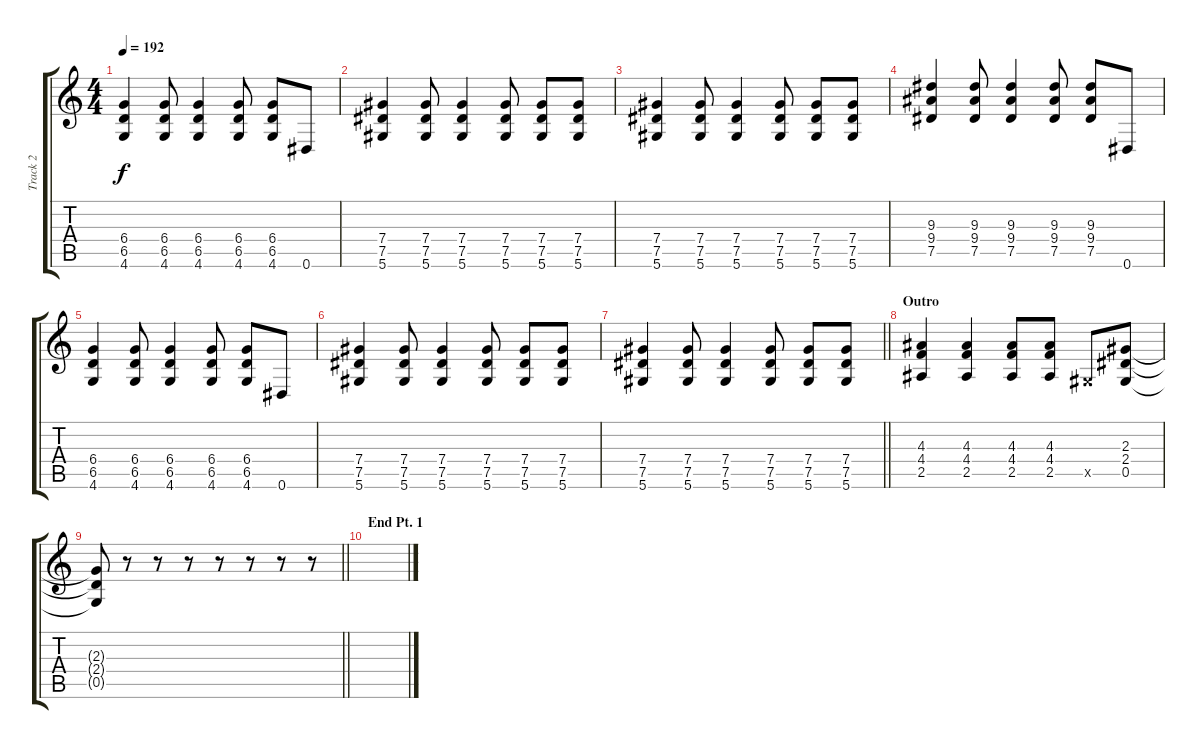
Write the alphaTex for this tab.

\track ("Track 2" "Track 2") {instrument distortionguitar}
\staff {score tabs}
\tuning (Eb4 Bb3 Gb3 Db3 Ab2 Eb2) {hide}
\ts (4 4)
\tempo 192
\clef g2
\ks c
(6.4 6.5 4.6).4{dy f} (6.4 6.5 4.6).8 (6.4 6.5 4.6).4 (6.4 6.5 4.6).8 (6.4 6.5 4.6).8 0.6.8 |
(7.4 7.5 5.6).4 (7.4 7.5 5.6).8 (7.4 7.5 5.6).4 (7.4 7.5 5.6).8 (7.4 7.5 5.6).8 (7.4 7.5 5.6).8 |
(7.4 7.5 5.6).4 (7.4 7.5 5.6).8 (7.4 7.5 5.6).4 (7.4 7.5 5.6).8 (7.4 7.5 5.6).8 (7.4 7.5 5.6).8 |
(9.3 9.4 7.5).4 (9.3 9.4 7.5).8 (9.3 9.4 7.5).4 (9.3 9.4 7.5).8 (9.3 9.4 7.5).8 0.6.8 |
(6.4 6.5 4.6).4 (6.4 6.5 4.6).8 (6.4 6.5 4.6).4 (6.4 6.5 4.6).8 (6.4 6.5 4.6).8 0.6.8 |
(7.4 7.5 5.6).4 (7.4 7.5 5.6).8 (7.4 7.5 5.6).4 (7.4 7.5 5.6).8 (7.4 7.5 5.6).8 (7.4 7.5 5.6).8 |
\barLineRight lightlight
(7.4 7.5 5.6).4 (7.4 7.5 5.6).8 (7.4 7.5 5.6).4 (7.4 7.5 5.6).8 (7.4 7.5 5.6).8 (7.4 7.5 5.6).8 |
\section ("" "Outro")
(4.3 4.4 2.5).4 (4.3 4.4 2.5).4 (4.3 4.4 2.5).8 (4.3 4.4 2.5).8 0.5{x}.8 (2.3 2.4 0.5).8 |
\barLineRight lightlight
(2.3{t} 2.4{t} 0.5{t}).8 r.8 r.8 r.8 r.8 r.8 r.8 r.8 |
\section ("" "End Pt. 1")
